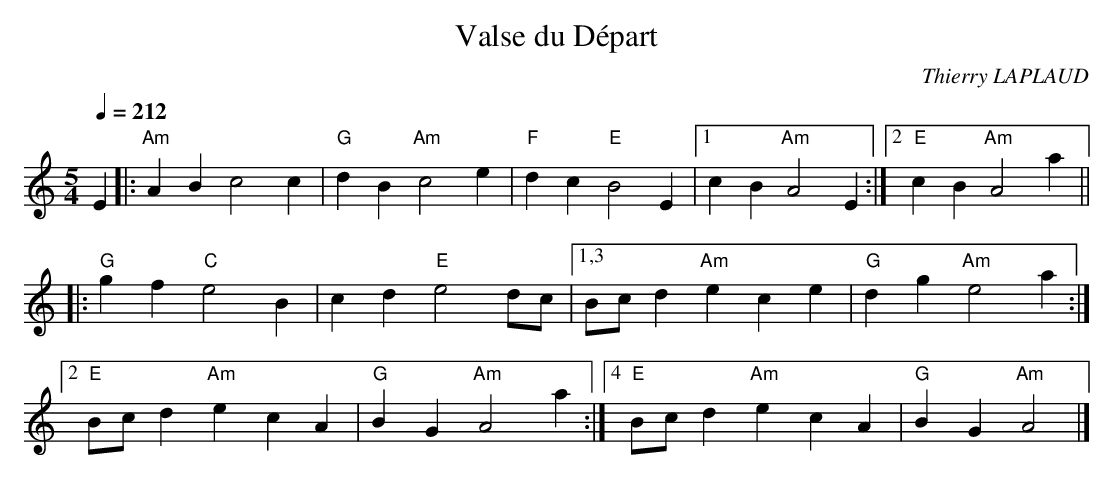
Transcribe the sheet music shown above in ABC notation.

X:1
T:Valse du Départ
C:Thierry LAPLAUD
L:1/4
M:5/4
Q:1/4=212
K:A minor
E|:"Am"ABc2c|"G"dB"Am"c2e|"F"dc"E"B2E|1cB"Am"A2E:|2"E"cB"Am"A2a||
|:"G"gf"C"e2B|cd"E"e2d/c/|1,3B/c/d "Am"ece|"G"dg"Am"e2a:|
[|]2"E"B/c/d "Am"ecA|"G"BG"Am"A2a:|4"E"B/c/d "Am"ecA|"G"BG"Am"A2|]
